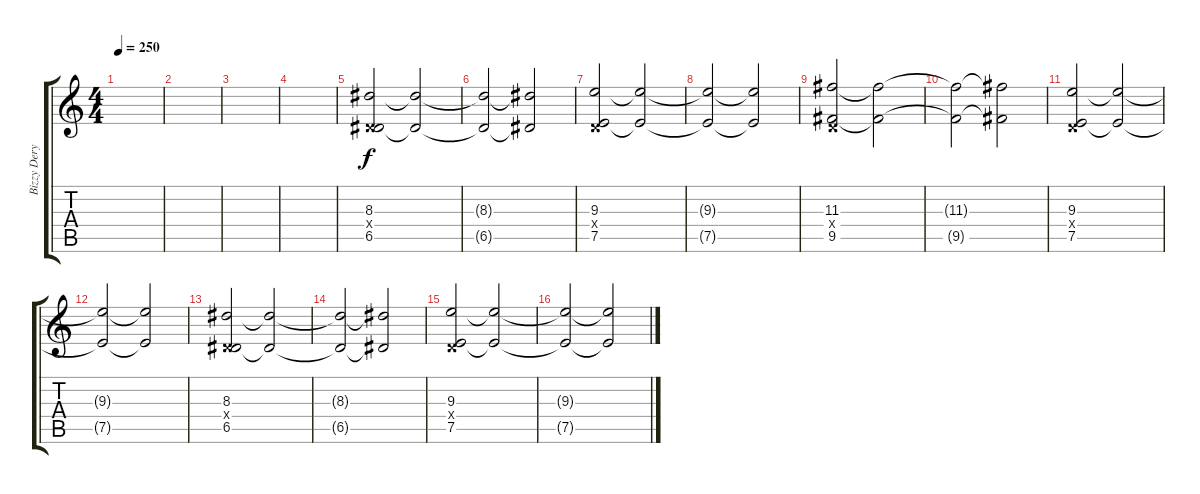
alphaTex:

\track ("Bizzy Deryck" "Bizzy Dery") {instrument distortionguitar}
\staff {score tabs}
\tuning (E4 B3 G3 D3 A2 E2) {hide}
\ts (4 4)
\tempo 250
\clef g2
\ks c
|
|
|
|
(8.3 0.4{x} 6.5).2 (8.3{t} 6.5{t}).2 |
(8.3{t} 6.5{t}).2 (8.3{t} 6.5{t}).2 |
(9.3 0.4{x} 7.5).2 (9.3{t} 7.5{t}).2 |
(9.3{t} 7.5{t}).2 (9.3{t} 7.5{t}).2 |
(11.3 0.4{x} 9.5).2 (11.3{t} 9.5{t}).2 |
(11.3{t} 9.5{t}).2 (11.3{t} 9.5{t}).2 |
(9.3 0.4{x} 7.5).2 (9.3{t} 7.5{t}).2 |
(9.3{t} 7.5{t}).2 (9.3{t} 7.5{t}).2 |
(8.3 0.4{x} 6.5).2 (8.3{t} 6.5{t}).2 |
(8.3{t} 6.5{t}).2 (8.3{t} 6.5{t}).2 |
(9.3 0.4{x} 7.5).2 (9.3{t} 7.5{t}).2 |
(9.3{t} 7.5{t}).2 (9.3{t} 7.5{t}).2
